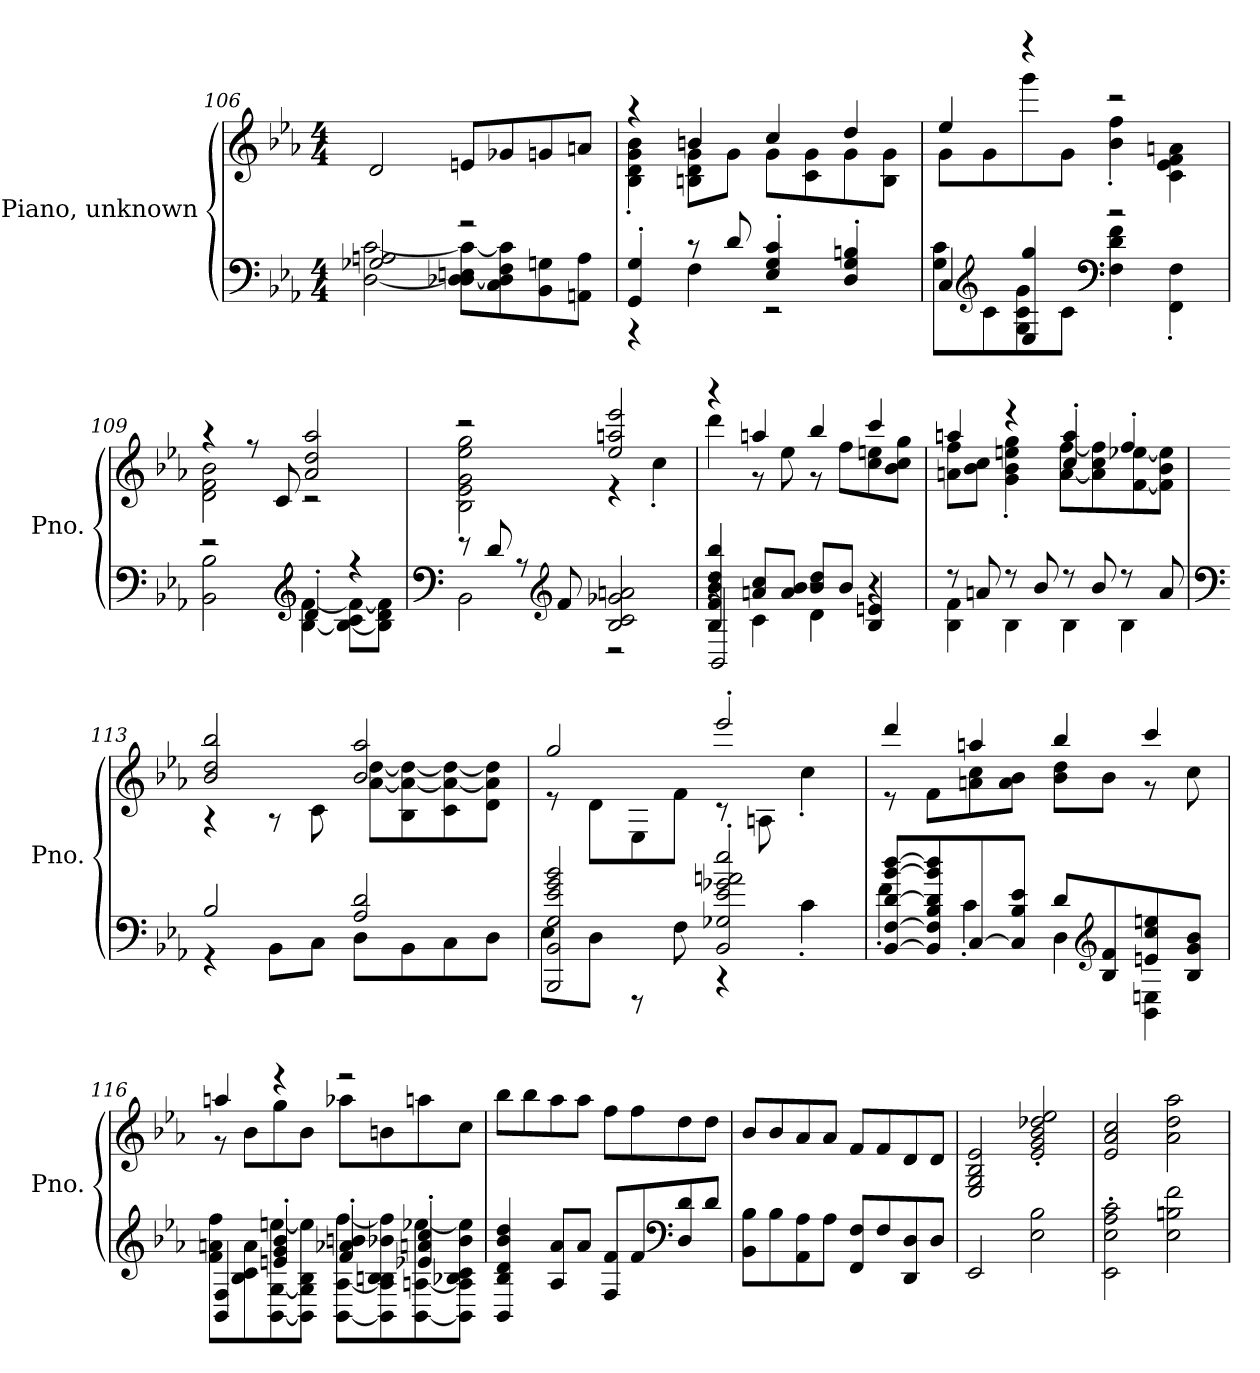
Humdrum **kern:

**kern	**kern
*part1	*part1
*staff2	*staff1
*I"Piano, unknown	*
*I'Pno.	*
*clefF4	*clefG2
*k[b-e-a-]	*k[b-e-a-]
*M4/4	*M4/4
=106	=106
*^	*
2G-X/ 2An/	[2D\ [2c\	2d/
2r	8D-X\ 8D\_ 8En\ 8c\_L	8en/L
.	8C\ 8D\] 8F\ 8c\]	8g-X/
.	8BB-\ 8Gn\	8gn/
.	8AAn\ 8A\J	8an/J
=107	=107	=107
*	*	*^
4GG/' 4G/'	4r	4r	4B-\' 4d\' 4g\' 4b-\'
8r	4F\	4bn/	8Bn\ 8d\ 8g\L
8d/	.	.	8g\J
4E-/' 4G/' 4c/'	2r	4cc/	8g\L
.	.	.	8c\ 8g\
4D/' 4G/' 4Bn/'	.	4dd/	8g\
.	.	.	8B\ 8g\J
!!LO:LB:g=z	!!
=108	=108	=108	=108
4C/	8G\ 8c\L	4ee-/	8g\L
*clefG2	*	*	*
.	8c\	.	8g\
4E-/ 4gg/	8G\ 8c\ 8g\	4r	8ggg\
.	8c\J	.	8g\J
*clefF4	*	*	*
2r	4F\ 4d\ 4f\	2r	4b-\' 4ff\'
.	4FF\' 4F\'	.	4c\ 4e-\ 4f\ 4an\
=109	=109	=109	=109
2r	2BB-\ 2B-\	4r	2d\ 2f\ 2b-\
.	.	8r	.
.	.	8c/	.
*clefG2	*	*	*
4d'/	[4B-\ [4f\	2a-/ 2dd/ 2aa-/	2r
4r	8B-\_ 8c\ 8f\_L	.	.
.	8B-\] 8d\ 8f\]J	.	.
=110	=110	=110	=110
*clefF4	*	*	*
8r	2BB-\	2r	2B-\ 2e-\ 2g\ 2ee-\ 2gg\
8d/	.	.	.
8r	.	.	.
*clefG2	*	*	*
8f/	.	.	.
2B-/ 2c/ 2g-X/ 2an/	2r	2ee-/ 2aan/ 2eee-/	4r
.	.	.	4cc'\
=111	=111	=111	=111
*	*^	*	*
4B-/ 4f/ 4b-/ 4dd/ 4bb-/	4r	2BB-/	4r	4ddd\
8an/ 8cc/L	4c\	.	4aan/	8r
8a/ 8b-/J	.	.	.	8ee-\
8b-/ 8dd/L	4d\	2r	4bb-/	8r
8b-/J	.	.	.	8ff\L
4B-/ 4en/	4r	.	4ccc/	8cc\ 8een\
.	.	.	.	8b-\ 8cc\ 8gg\J
*	*v	*v	*	*
!!LO:LB:g=z	!!
=112	=112	=112	=112
8r	4B-\ 4f\	4aan/	8an\ 8ff\L
8an/	.	.	8b-\ 8cc\J
8r	4B-\	4r	4g\' 4b-\' 4een\' 4gg\'
8b-/	.	.	.
8r	4B-\	4cc/' 4aa/'	[8a\ [8ff\L
8b-/	.	.	8a\] 8cc\ 8ff\]
8r	4B-\	4ff'/	[8f\ [8ee-X\
8a/	.	.	8f\] 8b-\ 8ee-\]J
=113	=113	=113	=113
*clefF4	*	*	*
2B-/	4r	2b-/ 2dd/ 2bb-/	4r
.	8BB-\L	.	8r
.	8C\J	.	8c\
2A-/ 2d/	8D\L	2b-/ 2aa-/	[8a-\ [8dd\L
.	8BB-\	.	8B-\ 8a-\_ 8dd\_
.	8C\	.	8c\ 8a-\_ 8dd\_
.	8D\J	.	8d\ 8a-\] 8dd\]J
=114	=114	=114	=114
2BBB-/ 2BB-/ 2G/ 2e-/ 2g/ 2b-/	8E-\L	2gg/	8r
.	8D\J	.	8d\L
.	8r	.	8E-\
.	8F\	.	8f\J
2BB-/' 2G-X/' 2e-/' 2g-X/' 2an/' 2ee-/'	4r	2eee-'/	8r
.	.	.	8An\
.	4c'\	.	4cc'\
!!LO:PB:g=z	!!
=115	=115	=115	=115
[8BB-/ [8F/ [8d/ [8b-/ [8dd/L	4f'\	4ddd/	8r
8BB-/] 8F/] 8B-/ 8d/] 8b-/] 8dd/]	.	.	8f\L
[8C/	4c'\	4aan/	8an\ 8cc\
8C/] 8B-/ 8e-/J	.	.	8a\ 8b-\J
8d/L	4D\	4bb-/	8b-\ 8dd\L
*clefG2	*	*	*
8B-/ 8f/	.	.	8b-\J
8en/ 8cc/ 8een/	4BB-\ 4En\	4ccc/	8r
8B-/ 8g/ 8b-/J	.	.	8cc\
=116	=116	=116	=116
4BB-/ 4F/	8f\ 8an\ 8ff\L	4aan/	8r
.	8B-\ 8c\ 8a\	.	8b-\L
4en/' 4g/' 4b-/'	[8BB-\ [8G\ [8een\	4r	8gg\
.	8BB-\] 8G\] 8B-\ 8ee\]J	.	8b-\J
4f/' 4a-X/' 4bn/'	[8BB-\ [8A-\ [8ff\L	2r	8aa-X\L
.	8BB-\] 8A-\] 8B-\ 8Bn\ 8b-X\ 8ff\]	.	8bn\
4e-X/' 4an/' 4cc/'	[8BB-\ [8An\ [8ee-X\	.	8aan\
.	8BB-\] 8A\] 8B-X\ 8c\ 8b-\ 8ee-\]J	.	8cc\J
*v	*v	*	*
*	*v	*v
=117	=117
4BB-/ 4B-/ 4d/ 4b-/ 4dd/	8bb-\L
.	8bb-\
8A-/ 8a-/L	8aa-\
8a-/J	8aa-\J
8F/ 8f/L	8ff\L
8f/	8ff\
*clefF4	*
8D/ 8d/	8dd\
8d/J	8dd\J
!!LO:LB:g=z
=118	=118
8BB-\ 8B-\L	8b-/L
8B-\	8b-/
8AA-\ 8A-\	8a-/
8A-\J	8a-/J
8FF/ 8F/L	8f/L
8F/	8f/
8DD/ 8D/	8d/
8D/J	8d/J
=119	=119
2EE-/	2E-/ 2G/ 2B-/ 2e-/
2E-\ 2B-\	2e-/' 2g/' 2b-/' 2dd-X/' 2ee-/'
=120	=120
2EE-\' 2E-\' 2A-\' 2c\'	2e-/ 2a-/ 2cc/
2E-\ 2Bn\ 2f\	2a-\ 2dd\ 2aa-\
=	=
*-	*-
